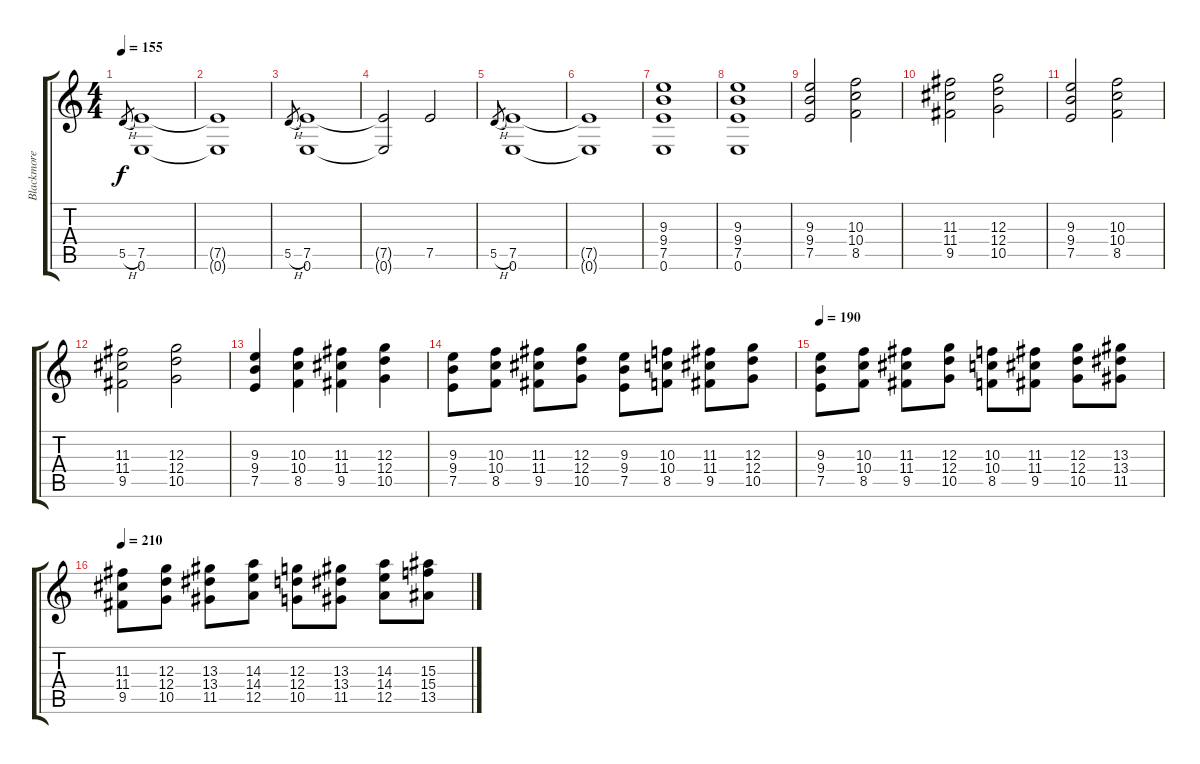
\track ("Blackmore" "Blackmore") {instrument overdrivenguitar}
\staff {score tabs}
\tuning (E4 B3 G3 D3 A2 E2) {hide}
\ts (4 4)
\tempo 155
\clef g2
\ks c
5.5{h}.8{gr dy f} (7.5 0.6).1{volume 7} |
(7.5{t} 0.6{t}).1 |
5.5{h}.8{gr} (7.5 0.6).1 |
(7.5{t} 0.6{t}).2 7.5.2 |
5.5{h}.8{gr} (7.5 0.6).1 |
(7.5{t} 0.6{t}).1 |
(9.3 9.4 7.5 0.6).1 |
(9.3 9.4 7.5 0.6).1 |
(9.3 9.4 7.5).2 (10.3 10.4 8.5).2 |
(11.3 11.4 9.5).2 (12.3 12.4 10.5).2 |
(9.3 9.4 7.5).2 (10.3 10.4 8.5).2 |
(11.3 11.4 9.5).2 (12.3 12.4 10.5).2 |
(9.3 9.4 7.5).4 (10.3 10.4 8.5).4 (11.3 11.4 9.5).4 (12.3 12.4 10.5).4 |
(9.3 9.4 7.5).8 (10.3 10.4 8.5).8 (11.3 11.4 9.5).8 (12.3 12.4 10.5).8 (9.3 9.4 7.5).8 (10.3 10.4 8.5).8 (11.3 11.4 9.5).8 (12.3 12.4 10.5).8 |
\tempo 190
(9.3 9.4 7.5).8 (10.3 10.4 8.5).8 (11.3 11.4 9.5).8 (12.3 12.4 10.5).8 (10.3 10.4 8.5).8 (11.3 11.4 9.5).8 (12.3 12.4 10.5).8 (13.3 13.4 11.5).8 |
\tempo 210
(11.3 11.4 9.5).8 (12.3 12.4 10.5).8 (13.3 13.4 11.5).8 (14.3 14.4 12.5).8 (12.3 12.4 10.5).8 (13.3 13.4 11.5).8 (14.3 14.4 12.5).8 (15.3 15.4 13.5).8
